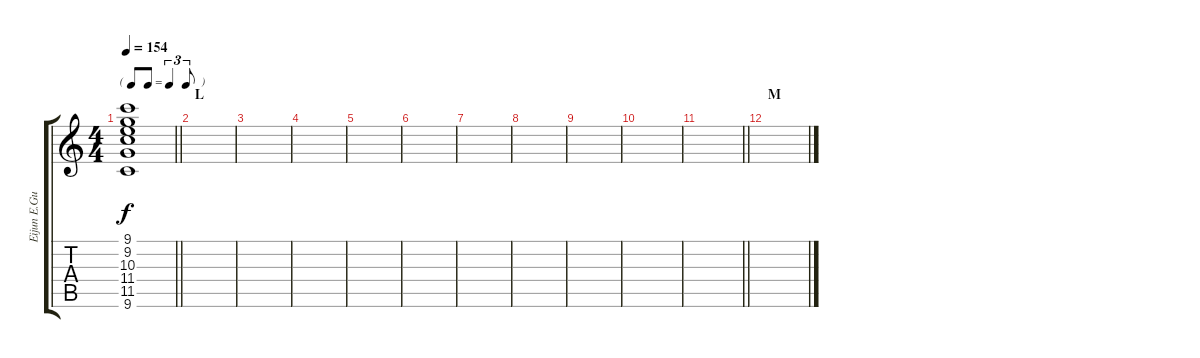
\track ("Eijun E.Guitar II" "Eijun E.Gu") {instrument distortionguitar}
\staff {score tabs}
\tuning (Eb4 Bb3 Gb3 Db3 Ab2 Eb2) {hide}
\ts (4 4)
\tf triplet8th
\tempo 154
\clef g2
\barLineRight lightlight
\ks c
(9.1{t} 9.2{t} 10.3{t} 11.4{t} 11.5{t} 9.6{t}).1{dy f} |
\section ("" "L")
|
|
|
|
|
|
|
|
|
\barLineRight lightlight
|
\section ("" "M")
